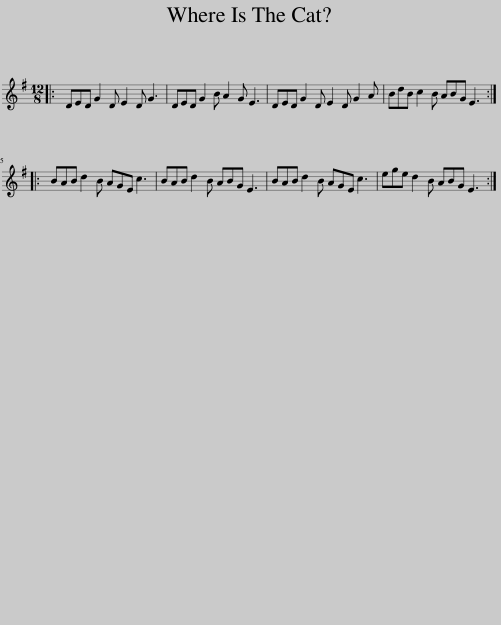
X:1
L:1/8
M:12/8
I:linebreak $
K:G
V:1 treble
V:1
|: DED G2 D E2 D G3 | DED G2 B A2 G E3 | DED G2 D E2 D G2 A | BdB c2 B ABG E3 ::$ BAB d2 B AGE c3 | %5
 BAB d2 B ABG E3 | BAB d2 B AGE c3 | ege d2 B ABG E3 :| %8
